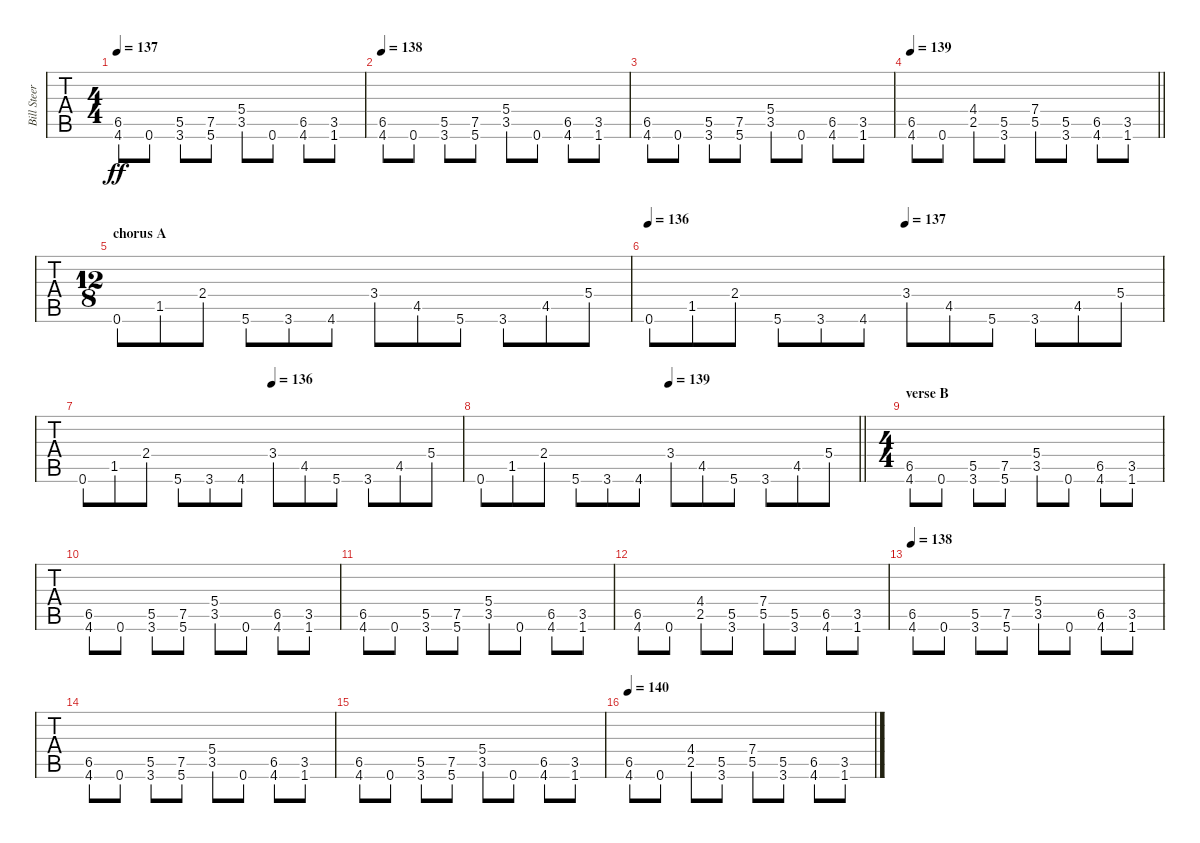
\track ("Bill Steer" "Bill Steer") {instrument overdrivenguitar}
\staff {tabs}
\tuning (B3 Gb3 D3 A2 E2 B1) {hide}
\ts (4 4)
\tempo 137
\clef g2
\ks c
(6.5 4.6).8{dy ff} 0.6.8 (5.5 3.6).8 (7.5 5.6).8 (5.4 3.5).8 0.6.8 (6.5 4.6).8 (3.5 1.6).8 |
\tempo 138
(6.5 4.6).8 0.6.8 (5.5 3.6).8 (7.5 5.6).8 (5.4 3.5).8 0.6.8 (6.5 4.6).8 (3.5 1.6).8 |
(6.5 4.6).8 0.6.8 (5.5 3.6).8 (7.5 5.6).8 (5.4 3.5).8 0.6.8 (6.5 4.6).8 (3.5 1.6).8 |
\tempo 139
\barLineRight lightlight
(6.5 4.6).8 0.6.8 (4.4 2.5).8 (5.5 3.6).8 (7.4 5.5).8 (5.5 3.6).8 (6.5 4.6).8 (3.5 1.6).8 |
\ts (12 8)
\section ("" "chorus A")
0.6.8 1.5.8 2.4.8 5.6.8 3.6.8 4.6.8 3.4.8 4.5.8 5.6.8 3.6.8 4.5.8 5.4.8 |
\tempo 136
\tempo (137 0.5)
0.6.8 1.5.8 2.4.8 5.6.8 3.6.8 4.6.8 3.4.8 4.5.8 5.6.8 3.6.8 4.5.8 5.4.8 |
\tempo (136 0.5)
0.6.8 1.5.8 2.4.8 5.6.8 3.6.8 4.6.8 3.4.8 4.5.8 5.6.8 3.6.8 4.5.8 5.4.8 |
\tempo (139 0.5)
\barLineRight lightlight
0.6.8 1.5.8 2.4.8 5.6.8 3.6.8 4.6.8 3.4.8 4.5.8 5.6.8 3.6.8 4.5.8 5.4.8 |
\ts (4 4)
\section ("" "verse B")
(6.5 4.6).8 0.6.8 (5.5 3.6).8 (7.5 5.6).8 (5.4 3.5).8 0.6.8 (6.5 4.6).8 (3.5 1.6).8 |
(6.5 4.6).8 0.6.8 (5.5 3.6).8 (7.5 5.6).8 (5.4 3.5).8 0.6.8 (6.5 4.6).8 (3.5 1.6).8 |
(6.5 4.6).8 0.6.8 (5.5 3.6).8 (7.5 5.6).8 (5.4 3.5).8 0.6.8 (6.5 4.6).8 (3.5 1.6).8 |
(6.5 4.6).8 0.6.8 (4.4 2.5).8 (5.5 3.6).8 (7.4 5.5).8 (5.5 3.6).8 (6.5 4.6).8 (3.5 1.6).8 |
\tempo 138
(6.5 4.6).8 0.6.8 (5.5 3.6).8 (7.5 5.6).8 (5.4 3.5).8 0.6.8 (6.5 4.6).8 (3.5 1.6).8 |
(6.5 4.6).8 0.6.8 (5.5 3.6).8 (7.5 5.6).8 (5.4 3.5).8 0.6.8 (6.5 4.6).8 (3.5 1.6).8 |
(6.5 4.6).8 0.6.8 (5.5 3.6).8 (7.5 5.6).8 (5.4 3.5).8 0.6.8 (6.5 4.6).8 (3.5 1.6).8 |
\tempo 140
(6.5 4.6).8 0.6.8 (4.4 2.5).8 (5.5 3.6).8 (7.4 5.5).8 (5.5 3.6).8 (6.5 4.6).8 (3.5 1.6).8
